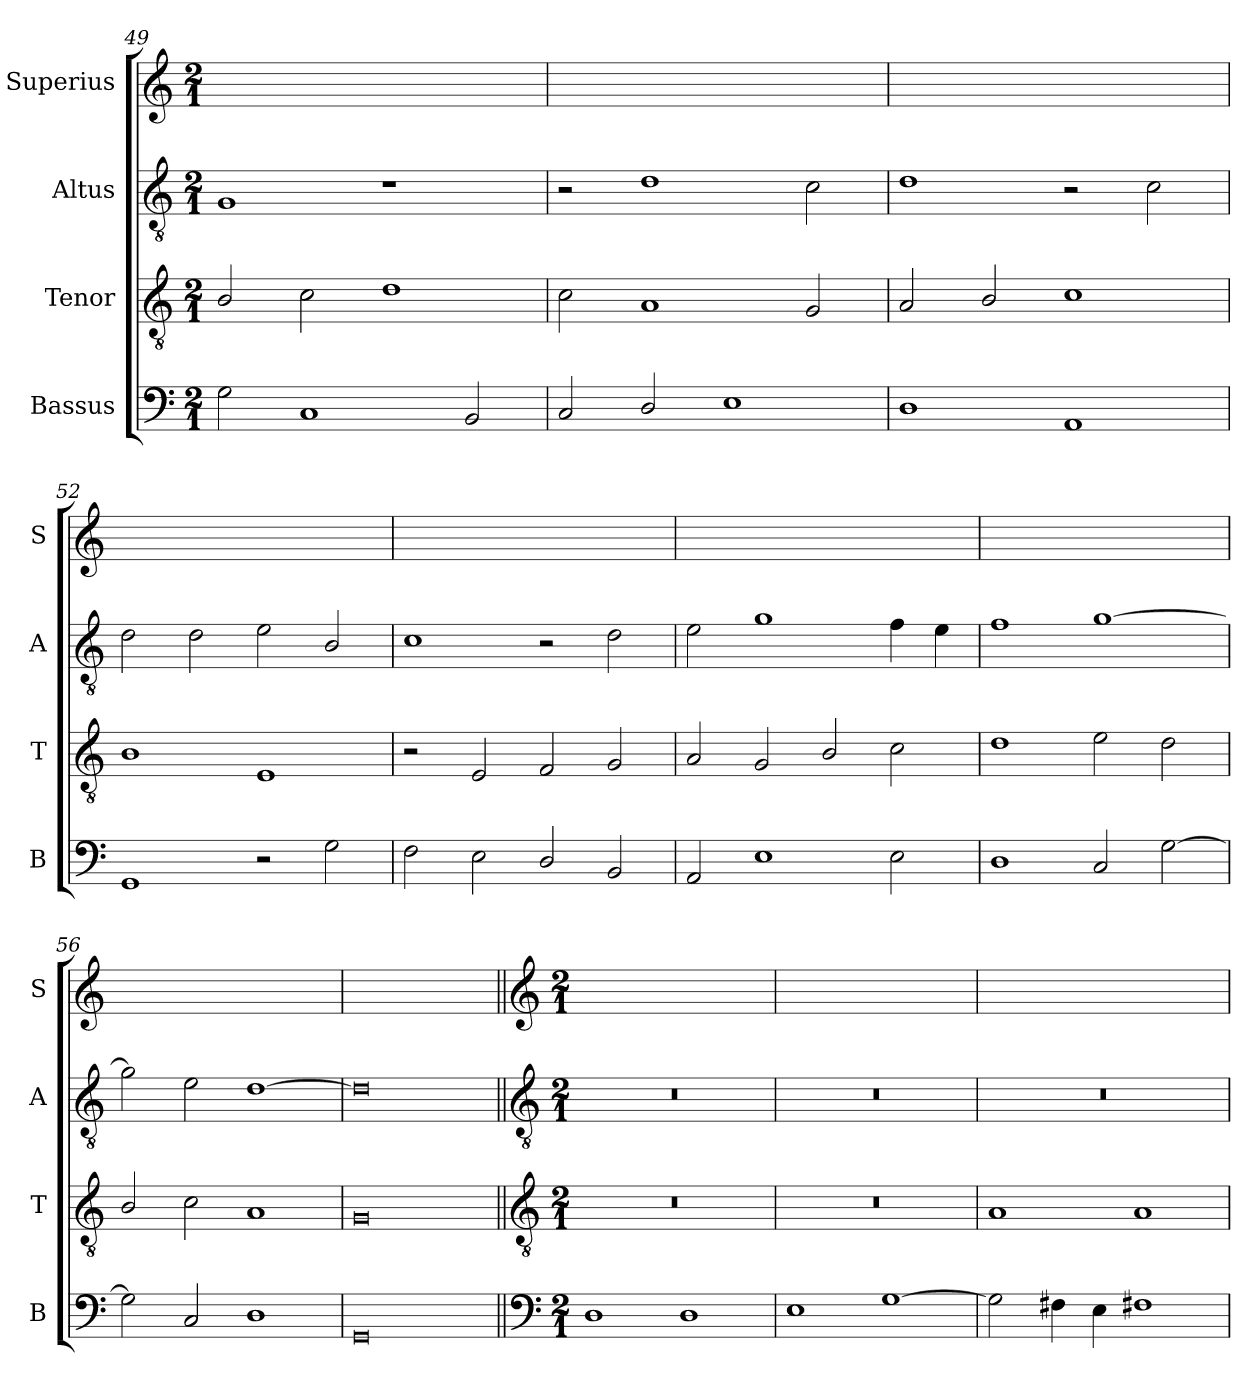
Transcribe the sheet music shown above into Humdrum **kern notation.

**kern	**kern	**kern	**kern
*part4	*part3	*part2	*part1
*staff4	*staff3	*staff2	*staff1
*I"Bassus	*I"Tenor	*I"Altus	*I"Superius
*I'B	*I'T	*I'A	*I'S
*clefF4	*clefGv2	*clefGv2	*clefG2
*k[]	*k[]	*k[]	*k[]
*M2/1	*M2/1	*M2/1	*M2/1
=49	=49	=49	=49
2G\	2B/	1G	0ryy
1C	2c\	.	.
.	1d	1r	.
2BB/	.	.	.
=50	=50	=50	=50
2C/	2c\	2r	0ryy
2D/	1A	1d	.
1E	.	.	.
.	2G/	2c\	.
=51	=51	=51	=51
1D	2A/	1d	0ryy
.	2B/	.	.
1AA	1c	2r	.
.	.	2c\	.
=52	=52	=52	=52
1GG	1B	2d\	0ryy
.	.	2d\	.
2r	1E	2e\	.
2G\	.	2B/	.
=53	=53	=53	=53
2F\	2r	1c	0ryy
2E\	2E/	.	.
2D/	2F/	2r	.
2BB/	2G/	2d\	.
=54	=54	=54	=54
2AA/	2A/	2e\	0ryy
1E	2G/	1g	.
.	2B/	.	.
2E\	2c\	4f\	.
.	.	4e\	.
=55	=55	=55	=55
1D	1d	1f	0ryy
2C/	2e\	[1g	.
[2G\	2d\	.	.
=56	=56	=56	=56
2G\]	2B/	2g\]	0ryy
2C/	2c\	2e\	.
1D	1A	[1d	.
=57	=57	=57	=57
0GG	0G	0d]	0ryy
!!LO:LB:g=z
=58||	=58||	=58||	=58||
*clefF4	*clefGv2	*clefGv2	*clefG2
*k[]	*k[]	*k[]	*k[]
*M2/1	*M2/1	*M2/1	*M2/1
1D	0r	0r	0ryy
1D	.	.	.
=59	=59	=59	=59
1E	0r	0r	0ryy
[1G	.	.	.
=60	=60	=60	=60
2G\]	1A	0r	0ryy
4F#X\	.	.	.
4E\	.	.	.
1F#X	1A	.	.
=	=	=	=
*-	*-	*-	*-
